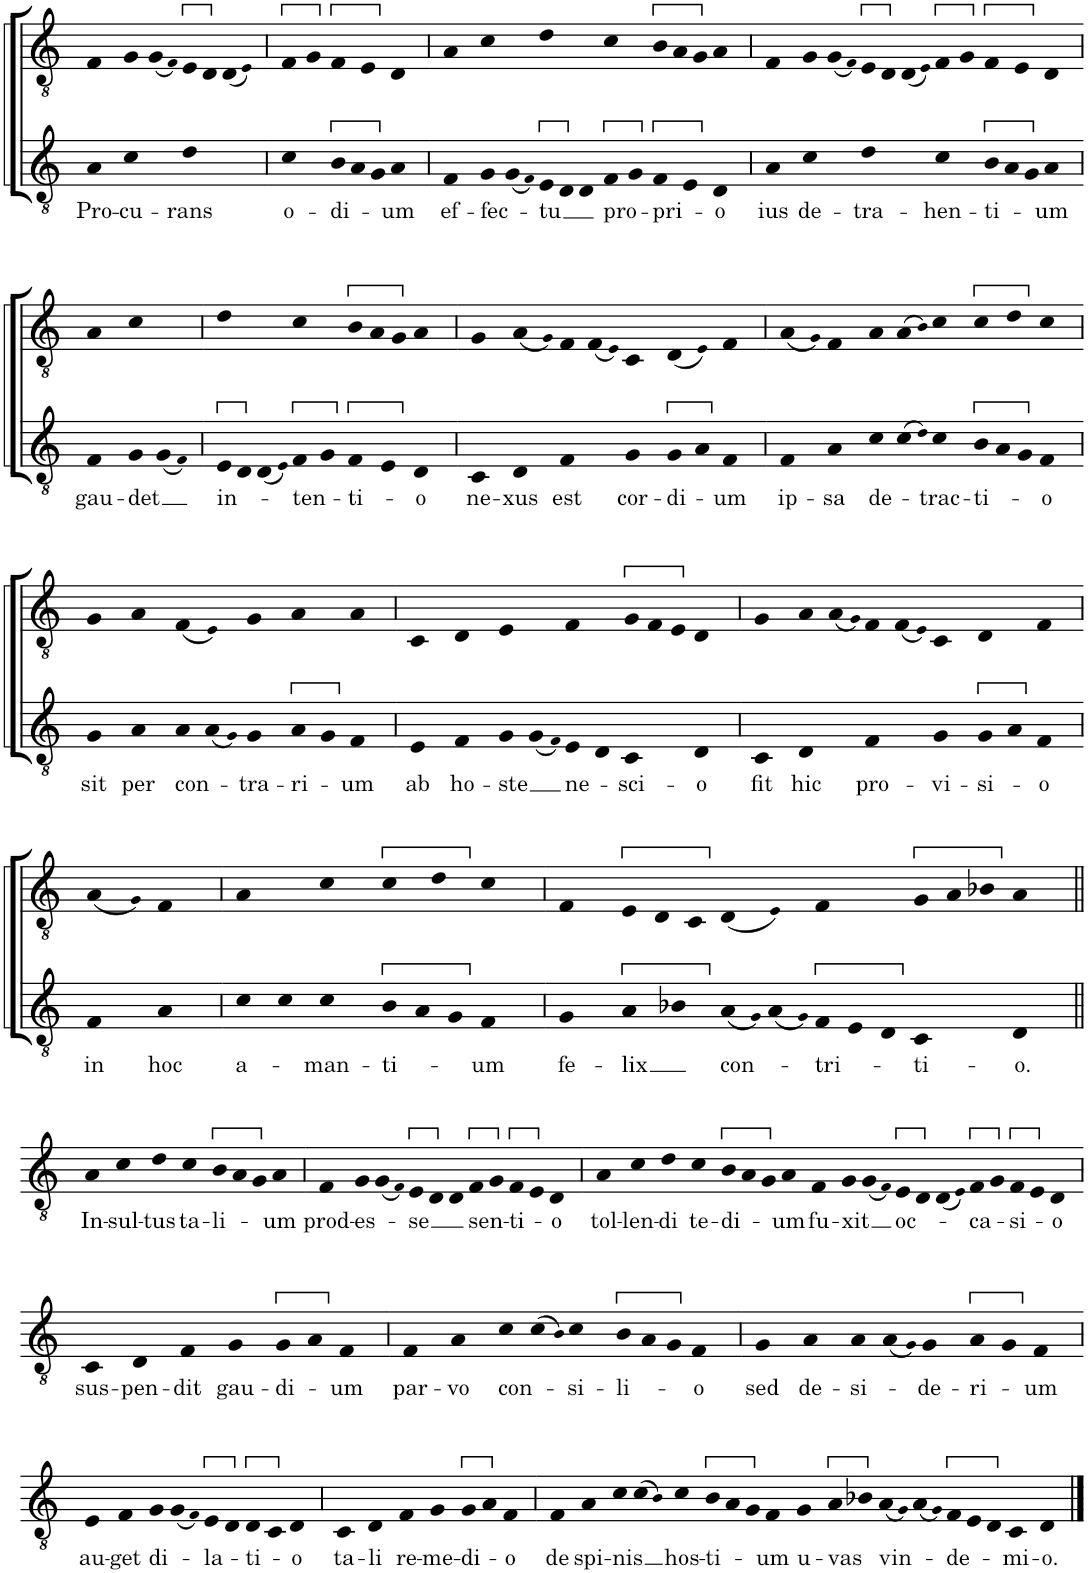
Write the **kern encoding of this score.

**kern	**text	**kern
*part2	*part2	*part1
*staff2	*staff2	*staff1
*I"Voice 2	*	*I"Voice 1
*clefGv2	*	*clefGv2
*k[]	*	*k[]
*M20/4	*	*M20/4
=1	=1	=1
!	!LO:LY:b	!
4A	Pro-	4F
!	!LO:LY:b	!
4c	-cu-	8GL
.	.	(16GL
.	.	16F!)
!	!LO:LY:b	!
4d	-rans	16E
.	.	16D
.	.	(16D
.	.	16E!JJ)
=2'	=2'	=2'
!	!LO:LY:b	!
4c	o-	8FL
.	.	8G
*Xtuplet	*	*
!	!LO:LY:b	!
12BL	-di-	8F
12A	.	.
.	.	8EJ
12GJ	.	.
!	!LO:LY:b	!
4A	-um	4D
=3'	=3'	=3'
!	!LO:LY:b	!
4F	ef-	4A
!	!LO:LY:b	!
8GL	-fec-	4c
(16GL	.	.
16F!)	.	.
!	!LO:LY:b	!
16E	-tu	4d
16DJ	.	.
8D	.	.
!	!LO:LY:b	!
8F	pro-	4c
8G	.	.
!	!LO:LY:b	!
*	*	*Xtuplet
8F	-pri-	12BL
.	.	12A
8EJ	.	.
.	.	12GJ
!	!LO:LY:b	!
4D	-o	4A
=4'	=4'	=4'
!	!LO:LY:b	!
4A	ius	4F
!	!LO:LY:b	!
4c	de-	8GL
.	.	(16GL
.	.	16F!)
!	!LO:LY:b	!
4d	-tra-	16E
.	.	16D
.	.	(16D
.	.	16E!J)
!	!LO:LY:b	!
4c	-hen-	8F
.	.	8G
!	!LO:LY:b	!
12BL	-ti-	8F
12A	.	.
.	.	8EJ
12GJ	.	.
!	!LO:LY:b	!
4A	-um	4D
!!LO:LB:g=z
=5'	=5'	=5'
!	!LO:LY:b	!
4F	gau-	4A
!	!LO:LY:b	!
8GL	-det	4c
(16GL	.	.
16F!JJ)	.	.
=6'	=6'	=6'
!	!LO:LY:b	!
16ELL	in-	4d
16D	.	.
(16D	.	.
16E!J)	.	.
!	!LO:LY:b	!
8F	-ten-	4c
8G	.	.
!	!LO:LY:b	!
8F	-ti-	12BL
.	.	12A
8EJ	.	.
.	.	12GJ
!	!LO:LY:b	!
4D	-o	4A
=7'	=7'	=7'
!	!LO:LY:b	!
4C	ne-	4G
!	!LO:LY:b	!
4D	-xus	(8AL
.	.	8G!)
!	!LO:LY:b	!
4F	est	8F
.	.	(16FL
.	.	16E!JJ)
!	!LO:LY:b	!
4G	cor-	4C
!	!LO:LY:b	!
8GL	-di-	(8DL
8AJ	.	8E!J)
!	!LO:LY:b	!
4F	-um	4F
=8'	=8'	=8'
!	!LO:LY:b	!
4F	ip-	(8AL
.	.	8G!J)
!	!LO:LY:b	!
4A	-sa	4F
!	!LO:LY:b	!
8cL	de-	8AL
(16cL	.	(16AL
16d!JJ)	.	16B!JJ)
!	!LO:LY:b	!
4c	-trac-	4c
!	!LO:LY:b	!
12BL	-ti-	8cL
12A	.	.
.	.	8dJ
12GJ	.	.
!	!LO:LY:b	!
4F	-o	4c
!!LO:LB:g=z
=9'	=9'	=9'
!	!LO:LY:b	!
4G	sit	4G
!	!LO:LY:b	!
4A	per	4A
!	!LO:LY:b	!
8AL	con-	(8FL
(16AL	.	8E!J)
16G!JJ)	.	.
!	!LO:LY:b	!
4G	-tra-	4G
!	!LO:LY:b	!
8AL	-ri-	4A
8GJ	.	.
!	!LO:LY:b	!
4F	-um	4A
=10'	=10'	=10'
!	!LO:LY:b	!
4E	ab	4C
!	!LO:LY:b	!
4F	ho-	4D
!	!LO:LY:b	!
8GL	-ste	4E
(16GL	.	.
16F!J)	.	.
!	!LO:LY:b	!
8E	ne-	4F
8DJ	.	.
!	!LO:LY:b	!
4C	-sci-	12GL
.	.	12F
.	.	12EJ
!	!LO:LY:b	!
4D	-o	4D
=11'	=11'	=11'
!	!LO:LY:b	!
4C	fit	4G
!	!LO:LY:b	!
4D	hic	8AL
.	.	(16AL
.	.	16G!J)
!	!LO:LY:b	!
4F	pro-	8F
.	.	(16FL
.	.	16E!JJ)
!	!LO:LY:b	!
4G	-vi-	4C
!	!LO:LY:b	!
8GL	-si-	4D
8AJ	.	.
!	!LO:LY:b	!
4F	-o	4F
!!LO:LB:g=z
=12'	=12'	=12'
!	!LO:LY:b	!
4F	in	(8AL
.	.	8G!J)
!	!LO:LY:b	!
4A	hoc	4F
=13'	=13'	=13'
!	!LO:LY:b	!
8cL	a-	4A
8cJ	.	.
!	!LO:LY:b	!
4c	-man-	4c
!	!LO:LY:b	!
12BL	-ti-	8cL
12A	.	.
.	.	8dJ
12GJ	.	.
!	!LO:LY:b	!
4F	-um	4c
=14'	=14'	=14'
!	!LO:LY:b	!
4G	fe-	4F
!	!LO:LY:b	!
8AL	-lix	12EL
.	.	12D
8B-X	.	.
.	.	12C
!	!LO:LY:b	!
(16AL	con-	(8D
16G!)	.	.
(16A	.	8E!J)
16G!J)	.	.
!	!LO:LY:b	!
12F	-tri-	4F
12E	.	.
12DJ	.	.
!	!LO:LY:b	!
4C	-ti-	12GL
.	.	12A
.	.	12B-XJ
!	!LO:LY:b	!
4D	-o.	4A
!!LO:LB:g=z
=15||	=15||	=15||
!	!LO:LY:b	!
4A	In-	1%5r
!	!LO:LY:b	!
4c	-sul-	.
!	!LO:LY:b	!
4d	-tus	.
!	!LO:LY:b	!
4c	ta-	.
!	!LO:LY:b	!
12BL	-li-	.
12A	.	.
12GJ	.	.
!	!LO:LY:b	!
4A	-um	.
2%7ryy	.	.
=16'	=16'	=16'
!	!LO:LY:b	!
4F	prod-	1%5r
!	!LO:LY:b	!
8GL	-es-	.
(16GL	.	.
16F!)	.	.
!	!LO:LY:b	!
16E	-se	.
16DJ	.	.
8D	.	.
!	!LO:LY:b	!
8F	sen-	.
8G	.	.
!	!LO:LY:b	!
8F	-ti-	.
8EJ	.	.
!	!LO:LY:b	!
4D	-o	.
2%7ryy	.	.
=17'	=17'	=17'
!	!LO:LY:b	!
4A	tol-	1%5r
!	!LO:LY:b	!
4c	-len-	.
!	!LO:LY:b	!
4d	-di	.
!	!LO:LY:b	!
4c	te-	.
!	!LO:LY:b	!
12BL	-di-	.
12A	.	.
12GJ	.	.
!	!LO:LY:b	!
4A	-um	.
!	!LO:LY:b	!
4F	fu-	.
!	!LO:LY:b	!
8GL	-xit	.
(16GL	.	.
16F!)	.	.
!	!LO:LY:b	!
16E	oc-	.
16D	.	.
(16D	.	.
16E!J)	.	.
!	!LO:LY:b	!
8F	-ca-	.
8G	.	.
!	!LO:LY:b	!
8F	-si-	.
8EJ	.	.
!	!LO:LY:b	!
4D	-o	.
0ryy	.	.
!!LO:LB:g=z
=18'	=18'	=18'
!	!LO:LY:b	!
4C	sus-	1%5r
!	!LO:LY:b	!
4D	-pen-	.
!	!LO:LY:b	!
4F	-dit	.
!	!LO:LY:b	!
4G	gau-	.
!	!LO:LY:b	!
8GL	-di-	.
8AJ	.	.
!	!LO:LY:b	!
4F	-um	.
2%7ryy	.	.
=19'	=19'	=19'
!	!LO:LY:b	!
4F	par-	1%5r
!	!LO:LY:b	!
4A	-vo	.
!	!LO:LY:b	!
8cL	con-	.
(16cL	.	.
16B!JJ)	.	.
!	!LO:LY:b	!
4c	-si-	.
!	!LO:LY:b	!
12BL	-li-	.
12A	.	.
12GJ	.	.
!	!LO:LY:b	!
4F	-o	.
2%7ryy	.	.
=20'	=20'	=20'
!	!LO:LY:b	!
4G	sed	1%5r
!	!LO:LY:b	!
4A	de-	.
!	!LO:LY:b	!
8AL	-si-	.
(16AL	.	.
16G!JJ)	.	.
!	!LO:LY:b	!
4G	-de-	.
!	!LO:LY:b	!
8AL	-ri-	.
8GJ	.	.
!	!LO:LY:b	!
4F	-um	.
2%7ryy	.	.
!!LO:LB:g=z
=21'	=21'	=21'
!	!LO:LY:b	!
4E	au-	1%5r
!	!LO:LY:b	!
4F	-get	.
!	!LO:LY:b	!
8GL	di-	.
(16GL	.	.
16F!J)	.	.
!	!LO:LY:b	!
8E	-la-	.
8D	.	.
!	!LO:LY:b	!
8D	-ti-	.
8CJ	.	.
!	!LO:LY:b	!
4D	-o	.
2%7ryy	.	.
=22'	=22'	=22'
!	!LO:LY:b	!
4C	ta-	1%5r
!	!LO:LY:b	!
4D	-li	.
!	!LO:LY:b	!
4F	re-	.
!	!LO:LY:b	!
4G	-me-	.
!	!LO:LY:b	!
8GL	-di-	.
8AJ	.	.
!	!LO:LY:b	!
4F	-o	.
2%7ryy	.	.
=23'	=23'	=23'
!	!LO:LY:b	!
4F	de	1%5r
!	!LO:LY:b	!
4A	spi-	.
!	!LO:LY:b	!
8cL	-nis	.
(16cL	.	.
16B!JJ)	.	.
!	!LO:LY:b	!
4c	hos-	.
!	!LO:LY:b	!
12BL	-ti-	.
12A	.	.
12GJ	.	.
!	!LO:LY:b	!
4F	-um	.
!	!LO:LY:b	!
4G	u-	.
!	!LO:LY:b	!
8AL	-vas	.
8B-X	.	.
!	!LO:LY:b	!
(16AL	vin-	.
16G!)	.	.
(16A	.	.
16G!J)	.	.
!	!LO:LY:b	!
12F	-de-	.
12E	.	.
12DJ	.	.
!	!LO:LY:b	!
4C	-mi-	.
!	!LO:LY:b	!
4D	-o.	.
0ryy	.	.
==	==	==
*-	*-	*-
